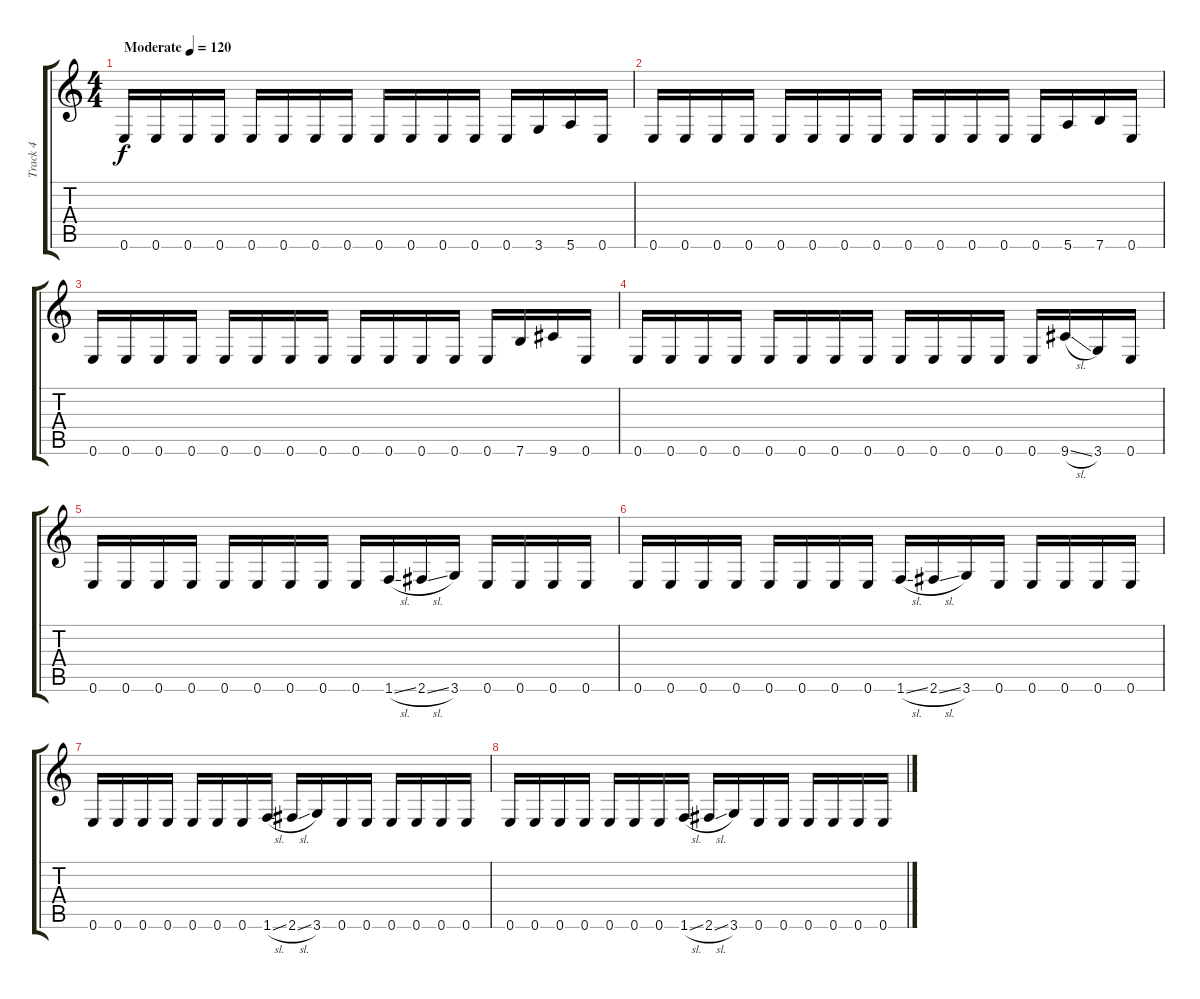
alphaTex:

\track ("Track 4" "Track 4") {instrument distortionguitar}
\staff {score tabs}
\tuning (E4 B3 G3 D3 A2 E2) {hide}
\ts (4 4)
\tempo (120 "Moderate")
\clef g2
\ks c
0.6.16{dy f instrument distortionguitar} 0.6.16 0.6.16 0.6.16 0.6.16 0.6.16 0.6.16 0.6.16 0.6.16 0.6.16 0.6.16 0.6.16 0.6.16 3.6.16 5.6.16 0.6.16 |
0.6.16 0.6.16 0.6.16 0.6.16 0.6.16 0.6.16 0.6.16 0.6.16 0.6.16 0.6.16 0.6.16 0.6.16 0.6.16 5.6.16 7.6.16 0.6.16 |
0.6.16 0.6.16 0.6.16 0.6.16 0.6.16 0.6.16 0.6.16 0.6.16 0.6.16 0.6.16 0.6.16 0.6.16 0.6.16 7.6.16 9.6.16 0.6.16 |
0.6.16 0.6.16 0.6.16 0.6.16 0.6.16 0.6.16 0.6.16 0.6.16 0.6.16 0.6.16 0.6.16 0.6.16 0.6.16 9.6{sl}.16 3.6.16 0.6.16 |
0.6.16 0.6.16 0.6.16 0.6.16 0.6.16 0.6.16 0.6.16 0.6.16 0.6.16 1.6{sl}.16 2.6{sl}.16 3.6.16 0.6.16 0.6.16 0.6.16 0.6.16 |
0.6.16 0.6.16 0.6.16 0.6.16 0.6.16 0.6.16 0.6.16 0.6.16 1.6{sl}.16 2.6{sl}.16 3.6.16 0.6.16 0.6.16 0.6.16 0.6.16 0.6.16 |
0.6.16 0.6.16 0.6.16 0.6.16 0.6.16 0.6.16 0.6.16 1.6{sl}.16 2.6{sl}.16 3.6.16 0.6.16 0.6.16 0.6.16 0.6.16 0.6.16 0.6.16 |
0.6.16 0.6.16 0.6.16 0.6.16 0.6.16 0.6.16 0.6.16 1.6{sl}.16 2.6{sl}.16 3.6.16 0.6.16 0.6.16 0.6.16 0.6.16 0.6.16 0.6.16
